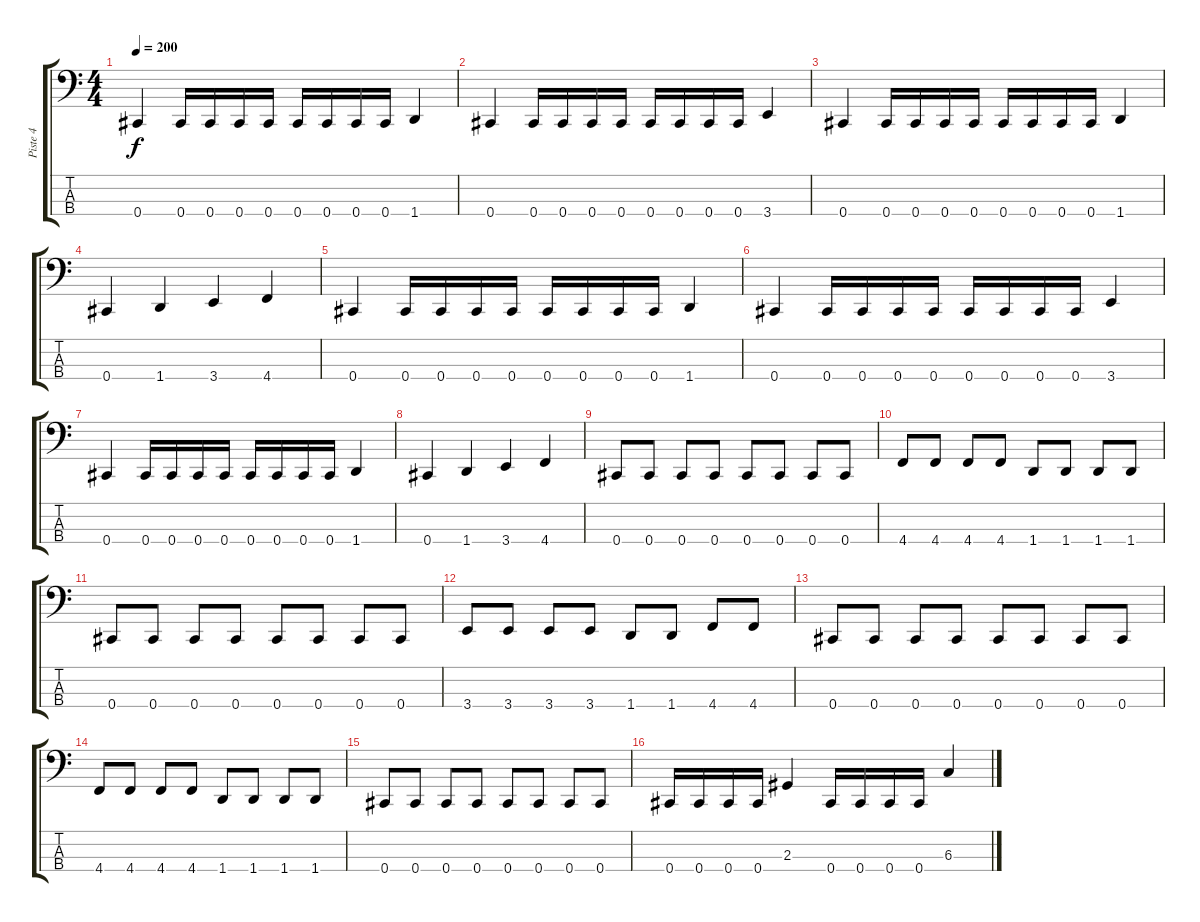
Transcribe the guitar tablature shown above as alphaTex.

\track ("Piste 4" "Piste 4") {instrument electricbasspick}
\staff {score tabs}
\tuning (E2 B1 Gb1 Db1) {hide}
\ts (4 4)
\tempo 200
\clef f4
\ks c
0.4.4{dy f} 0.4.16 0.4.16 0.4.16 0.4.16 0.4.16 0.4.16 0.4.16 0.4.16 1.4.4 |
0.4.4 0.4.16 0.4.16 0.4.16 0.4.16 0.4.16 0.4.16 0.4.16 0.4.16 3.4.4 |
0.4.4 0.4.16 0.4.16 0.4.16 0.4.16 0.4.16 0.4.16 0.4.16 0.4.16 1.4.4 |
0.4.4 1.4.4 3.4.4 4.4.4 |
0.4.4 0.4.16 0.4.16 0.4.16 0.4.16 0.4.16 0.4.16 0.4.16 0.4.16 1.4.4 |
0.4.4 0.4.16 0.4.16 0.4.16 0.4.16 0.4.16 0.4.16 0.4.16 0.4.16 3.4.4 |
0.4.4 0.4.16 0.4.16 0.4.16 0.4.16 0.4.16 0.4.16 0.4.16 0.4.16 1.4.4 |
0.4.4 1.4.4 3.4.4 4.4.4 |
0.4.8 0.4.8 0.4.8 0.4.8 0.4.8 0.4.8 0.4.8 0.4.8 |
4.4.8 4.4.8 4.4.8 4.4.8 1.4.8 1.4.8 1.4.8 1.4.8 |
0.4.8 0.4.8 0.4.8 0.4.8 0.4.8 0.4.8 0.4.8 0.4.8 |
3.4.8 3.4.8 3.4.8 3.4.8 1.4.8 1.4.8 4.4.8 4.4.8 |
0.4.8 0.4.8 0.4.8 0.4.8 0.4.8 0.4.8 0.4.8 0.4.8 |
4.4.8 4.4.8 4.4.8 4.4.8 1.4.8 1.4.8 1.4.8 1.4.8 |
0.4.8 0.4.8 0.4.8 0.4.8 0.4.8 0.4.8 0.4.8 0.4.8 |
0.4.16 0.4.16 0.4.16 0.4.16 2.3.4 0.4.16 0.4.16 0.4.16 0.4.16 6.3.4
